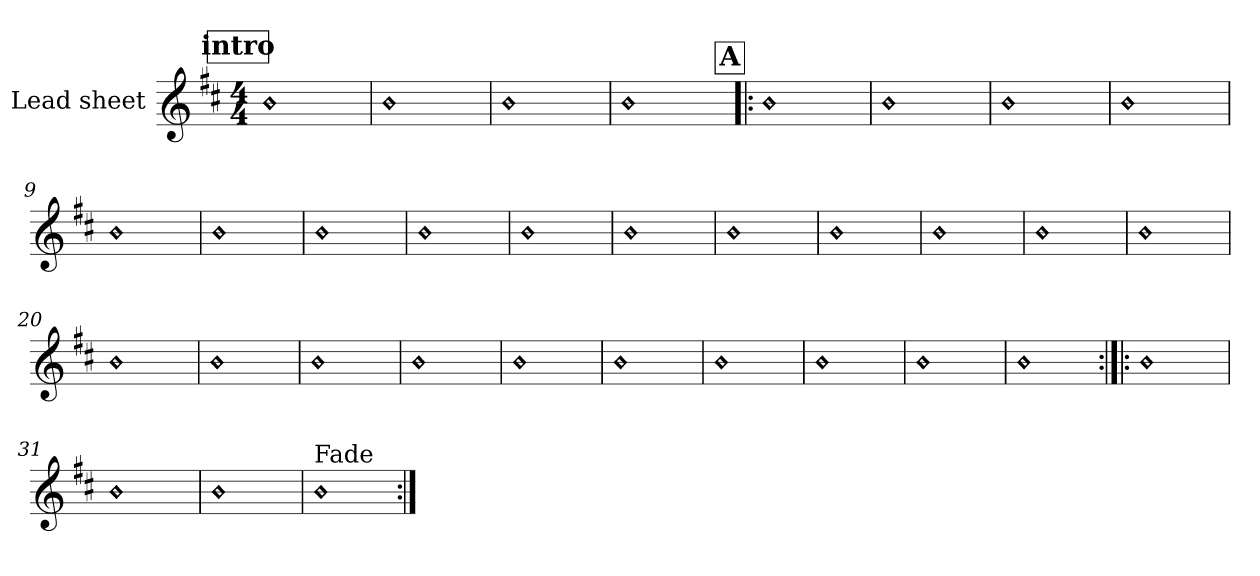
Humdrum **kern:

**kern
*part1
*staff1
*I"Lead sheet
*clefG2
*k[f#c#]
*D:
*M4/4
!!LO:REH:place=s1:a:t=intro
=1||
!LO:N:head=diamond
1b
=2
!LO:N:head=diamond
1b
=3
!LO:N:head=diamond
1b
=4
!LO:N:head=diamond
1b
!!LO:LB:g=z
!!LO:REH:place=s1:a:t=A
=5!|:
!LO:N:head=diamond
1b
=6
!LO:N:head=diamond
1b
=7
!LO:N:head=diamond
1b
=8
!LO:N:head=diamond
1b
!!LO:LB:g=z
=9
!LO:N:head=diamond
1b
=10
!LO:N:head=diamond
1b
=11
!LO:N:head=diamond
1b
=12
!LO:N:head=diamond
1b
!!LO:LB:g=z
=13
!LO:N:head=diamond
1b
=14
!LO:N:head=diamond
1b
=15
!LO:N:head=diamond
1b
=16
!LO:N:head=diamond
1b
!!LO:LB:g=z
=17
!LO:N:head=diamond
1b
=18
!LO:N:head=diamond
1b
=19
!LO:N:head=diamond
1b
=20
!LO:N:head=diamond
1b
!!LO:LB:g=z
=21
!LO:N:head=diamond
1b
=22
!LO:N:head=diamond
1b
=23
!LO:N:head=diamond
1b
=24
!LO:N:head=diamond
1b
!!LO:LB:g=z
=25
!LO:N:head=diamond
1b
=26
!LO:N:head=diamond
1b
=27
!LO:N:head=diamond
1b
=28
!LO:N:head=diamond
1b
!!LO:LB:g=z
=29
!LO:N:head=diamond
1b
=30:|!|:
!LO:N:head=diamond
1b
=31
!LO:N:head=diamond
1b
=32
!LO:N:head=diamond
1b
!!LO:LB:g=z
=33
!LO:TX:a:t=Fade
!LO:N:head=diamond
1b
=:|!
*-
